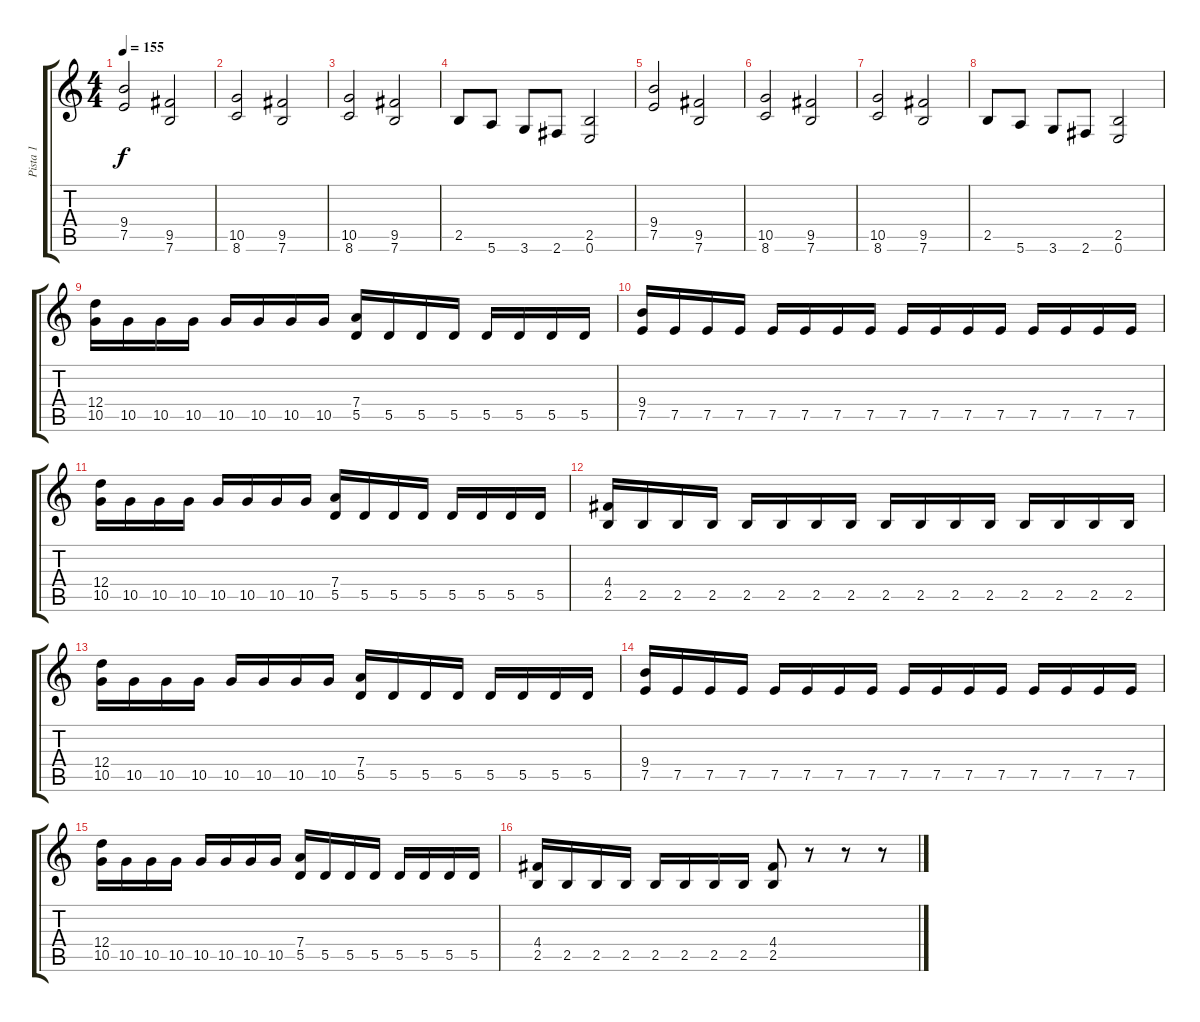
\track ("Pista 1" "Pista 1") {instrument distortionguitar}
\staff {score tabs}
\tuning (E4 B3 G3 D3 A2 E2) {hide}
\ts (4 4)
\tempo 155
\clef g2
\ks c
(9.4 7.5).2{dy f} (9.5 7.6).2 |
(10.5 8.6).2 (9.5 7.6).2 |
(10.5 8.6).2 (9.5 7.6).2 |
2.5.8 5.6.8 3.6.8 2.6.8 (2.5 0.6).2 |
(9.4 7.5).2 (9.5 7.6).2 |
(10.5 8.6).2 (9.5 7.6).2 |
(10.5 8.6).2 (9.5 7.6).2 |
2.5.8 5.6.8 3.6.8 2.6.8 (2.5 0.6).2 |
(12.4 10.5).16 10.5.16 10.5.16 10.5.16 10.5.16 10.5.16 10.5.16 10.5.16 (7.4 5.5).16 5.5.16 5.5.16 5.5.16 5.5.16 5.5.16 5.5.16 5.5.16 |
(9.4 7.5).16 7.5.16 7.5.16 7.5.16 7.5.16 7.5.16 7.5.16 7.5.16 7.5.16 7.5.16 7.5.16 7.5.16 7.5.16 7.5.16 7.5.16 7.5.16 |
(12.4 10.5).16 10.5.16 10.5.16 10.5.16 10.5.16 10.5.16 10.5.16 10.5.16 (7.4 5.5).16 5.5.16 5.5.16 5.5.16 5.5.16 5.5.16 5.5.16 5.5.16 |
(4.4 2.5).16 2.5.16 2.5.16 2.5.16 2.5.16 2.5.16 2.5.16 2.5.16 2.5.16 2.5.16 2.5.16 2.5.16 2.5.16 2.5.16 2.5.16 2.5.16 |
(12.4 10.5).16 10.5.16 10.5.16 10.5.16 10.5.16 10.5.16 10.5.16 10.5.16 (7.4 5.5).16 5.5.16 5.5.16 5.5.16 5.5.16 5.5.16 5.5.16 5.5.16 |
(9.4 7.5).16 7.5.16 7.5.16 7.5.16 7.5.16 7.5.16 7.5.16 7.5.16 7.5.16 7.5.16 7.5.16 7.5.16 7.5.16 7.5.16 7.5.16 7.5.16 |
(12.4 10.5).16 10.5.16 10.5.16 10.5.16 10.5.16 10.5.16 10.5.16 10.5.16 (7.4 5.5).16 5.5.16 5.5.16 5.5.16 5.5.16 5.5.16 5.5.16 5.5.16 |
(4.4 2.5).16 2.5.16 2.5.16 2.5.16 2.5.16 2.5.16 2.5.16 2.5.16 (4.4 2.5).8 r.8 r.8 r.8
